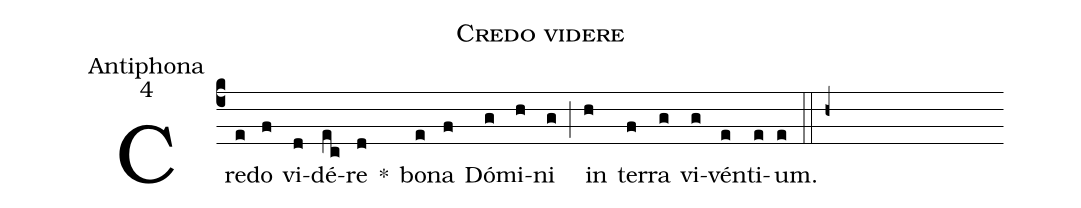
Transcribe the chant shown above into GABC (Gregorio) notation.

name:Credo videre;
office-part:Antiphona;
mode:4;
%%
(c4) Cre(e)do(f) vi(d)dé(ec)re(d) *() bo(e)na(f) Dó(g)mi(h)ni(g) (;) in(h) ter(f)ra(g) vi(g)vén(e)ti(e)um.(e) (::h+)
